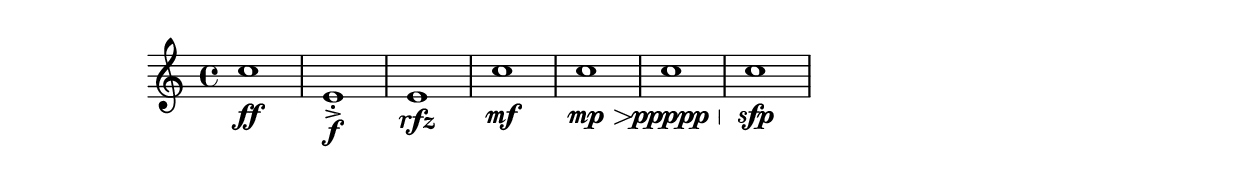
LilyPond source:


\version "2.1.28"

\header {texidoc = "Dynamic letters are kerned, and their weight
matches that of the hairpin signs.  The dynamic scripts should be
horizontally centered on the note head.  Scripts that should appear
closer to the note head (staccato, accent) are reckoned with.
"  }

\score {
    
\notes\relative c'' { c1\ff
		      e,-.-> \f
		      e \rfz		      
		      c' \mf
		      c \mp \> 
		      c\!\ppppp \< 
		      c\sfp\!
		      
}
}

